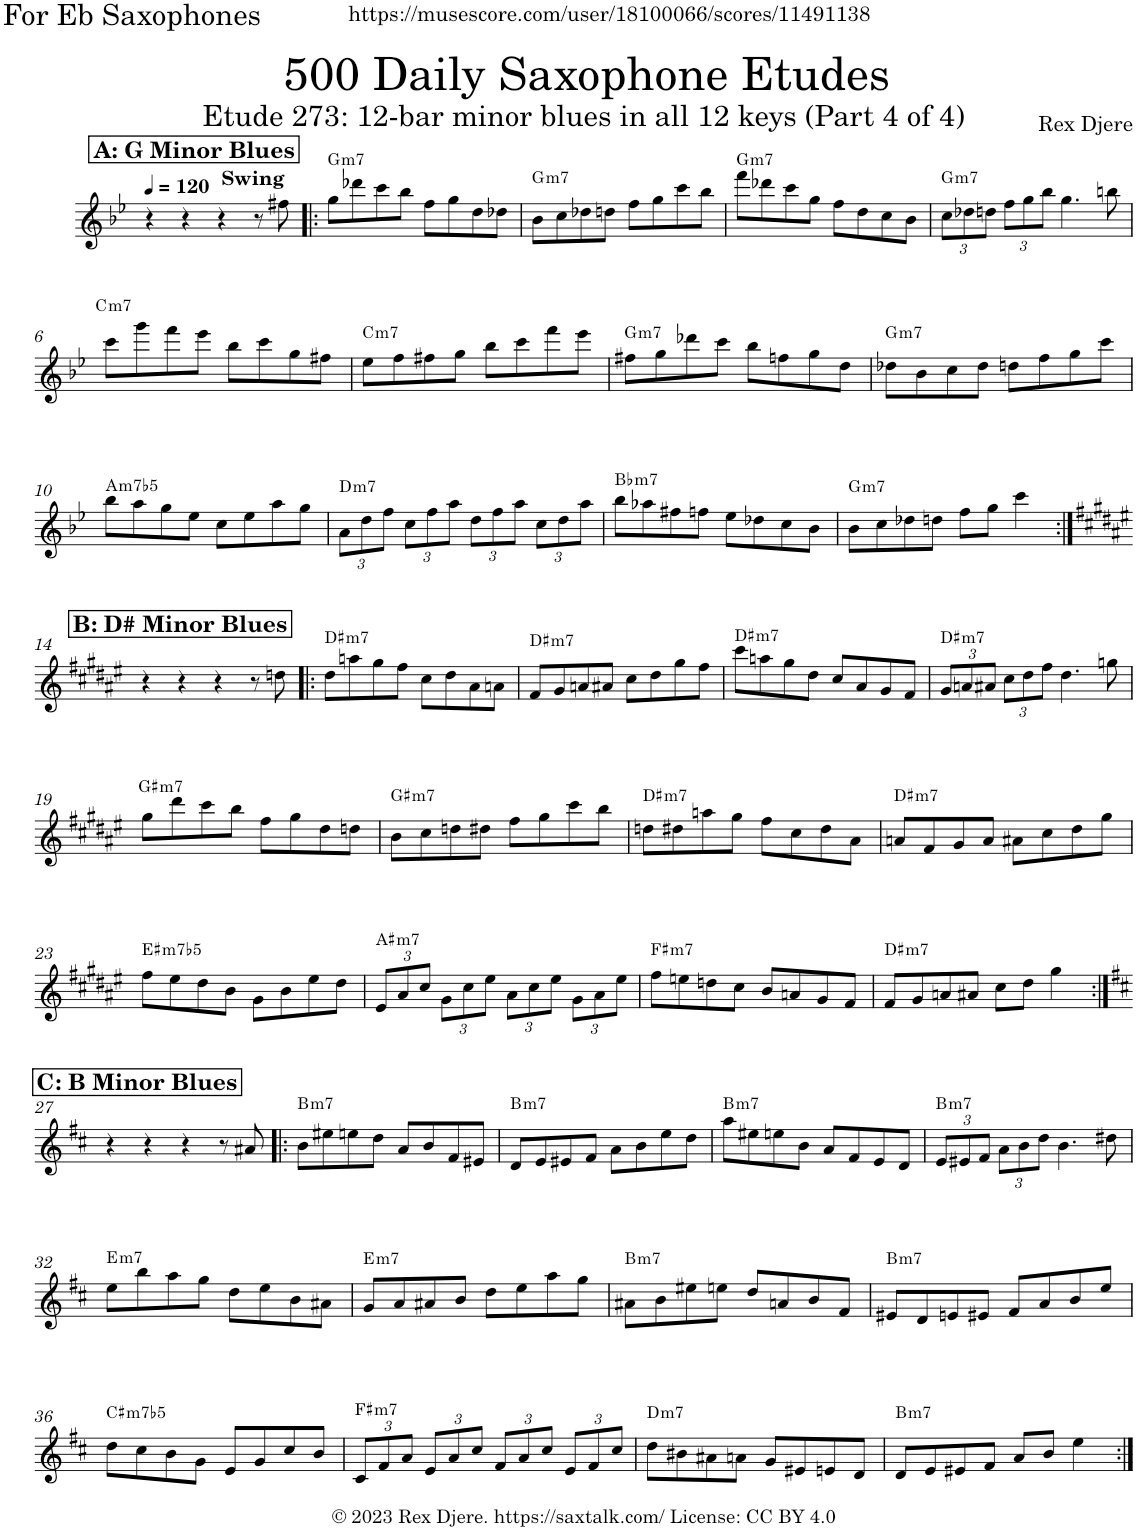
**kern	**harte
*part1	*part1
*staff1	*
*I"Alto Saxophone	*
*I'A. Sax.	*
*clefG2	*
*Trd5c9	*
*k[b-e-]	*
!!LO:REH:place=s1:a:B:cj:fs=14:t=A&colon; G Minor Blues
=1	=1
!LO:TX:a:B:t=Swing	!
4r	.
4r	.
4r	.
8r	.
8ff#X\	.
=2!|:	=2!|:
!	!LO:H:kt=m7
8gg\L	G:min7
8ddd-X\	.
8ccc\	.
8bb-\J	.
8ff\L	.
8gg\	.
8dd\	.
8dd-X\J	.
=3	=3
!	!LO:H:kt=m7
8b-\L	G:min7
8cc\	.
8dd-X\	.
8ddn\J	.
8ff\L	.
8gg\	.
8ccc\	.
8bb-\J	.
=4	=4
!	!LO:H:kt=m7
8fff\L	G:min7
8ddd-X\	.
8ccc\	.
8gg\J	.
8ff\L	.
8dd\	.
8cc\	.
8b-\J	.
=5	=5
*Xbrackettup	*
!	!LO:H:kt=m7
12cc\L	G:min7
12dd-X\	.
12ddn\J	.
12ff\L	.
12gg\	.
12bb-\J	.
4.gg\	.
8bbn\	.
!!LO:LB:g=z
=6	=6
!	!LO:H:kt=m7
8ccc\L	C:min7
8ggg\	.
8fff\	.
8eee-\J	.
8bb-\L	.
8ccc\	.
8gg\	.
8ff#X\J	.
=7	=7
!	!LO:H:kt=m7
8ee-\L	C:min7
8ff\	.
8ff#X\	.
8gg\J	.
8bb-\L	.
8ccc\	.
8fff\	.
8eee-\J	.
=8	=8
!	!LO:H:kt=m7
8ff#X\L	G:min7
8gg\	.
8ddd-X\	.
8ccc\J	.
8bb-\L	.
8ffn\	.
8gg\	.
8dd\J	.
=9	=9
!	!LO:H:kt=m7
8dd-X\L	G:min7
8b-\	.
8cc\	.
8dd-\J	.
8ddn\L	.
8ff\	.
8gg\	.
8ccc\J	.
!!LO:LB:g=z
=10	=10
!	!LO:H:kt=m7b5
8bb-\L	A:hdim7
8aa\	.
8gg\	.
8ee-\J	.
8cc\L	.
8ee-\	.
8aa\	.
8gg\J	.
=11	=11
!	!LO:H:kt=m7
12a\L	D:min7
12dd\	.
12ff\J	.
12cc\L	.
12ff\	.
12aa\J	.
12dd\L	.
12ff\	.
12aa\J	.
12cc\L	.
12dd\	.
12aa\J	.
=12	=12
!	!LO:H:kt=m7
8bb-\L	Bb:min7
8aa-X\	.
8ff#X\	.
8ffn\J	.
8ee-\L	.
8dd-X\	.
8cc\	.
8b-\J	.
=13	=13
!	!LO:H:kt=m7
8b-\L	G:min7
8cc\	.
8dd-X\	.
8ddn\J	.
8ff\L	.
8gg\J	.
4ccc\	.
!!LO:LB:g=z
!!LO:REH:place=s1:a:B:cj:fs=14:t=B&colon; D# Minor Blues
=14:|!	=14:|!
*k[f#c#g#d#a#e#]	*
4r	.
4r	.
4r	.
8r	.
8ddn\	.
=15!|:	=15!|:
!	!LO:H:kt=m7
8dd#\L	D#:min7
8aan\	.
8gg#\	.
8ff#\J	.
8cc#\L	.
8dd#\	.
8a#\	.
8an\J	.
=16	=16
!	!LO:H:kt=m7
8f#/L	D#:min7
8g#/	.
8an/	.
8a#X/J	.
8cc#\L	.
8dd#\	.
8gg#\	.
8ff#\J	.
=17	=17
!	!LO:H:kt=m7
8ccc#\L	D#:min7
8aan\	.
8gg#\	.
8dd#\J	.
8cc#/L	.
8a#/	.
8g#/	.
8f#/J	.
=18	=18
!	!LO:H:kt=m7
12g#/L	D#:min7
12an/	.
12a#X/J	.
12cc#\L	.
12dd#\	.
12ff#\J	.
4.dd#\	.
8ggn\	.
!!LO:LB:g=z
=19	=19
!	!LO:H:kt=m7
8gg#\L	G#:min7
8ddd#\	.
8ccc#\	.
8bb\J	.
8ff#\L	.
8gg#\	.
8dd#\	.
8ddn\J	.
=20	=20
!	!LO:H:kt=m7
8b\L	G#:min7
8cc#\	.
8ddn\	.
8dd#X\J	.
8ff#\L	.
8gg#\	.
8ccc#\	.
8bb\J	.
=21	=21
!	!LO:H:kt=m7
8ddn\L	D#:min7
8dd#X\	.
8aan\	.
8gg#\J	.
8ff#\L	.
8cc#\	.
8dd#\	.
8a#\J	.
=22	=22
!	!LO:H:kt=m7
8an/L	D#:min7
8f#/	.
8g#/	.
8a/J	.
8a#X\L	.
8cc#\	.
8dd#\	.
8gg#\J	.
!!LO:LB:g=z
=23	=23
!	!LO:H:kt=m7b5
8ff#\L	E#:hdim7
8ee#\	.
8dd#\	.
8b\J	.
8g#\L	.
8b\	.
8ee#\	.
8dd#\J	.
=24	=24
!	!LO:H:kt=m7
12e#/L	A#:min7
12a#/	.
12cc#/J	.
12g#\L	.
12cc#\	.
12ee#\J	.
12a#\L	.
12cc#\	.
12ee#\J	.
12g#\L	.
12a#\	.
12ee#\J	.
=25	=25
!	!LO:H:kt=m7
8ff#\L	F#:min7
8een\	.
8ddn\	.
8cc#\J	.
8b/L	.
8an/	.
8g#/	.
8f#/J	.
=26	=26
!	!LO:H:kt=m7
8f#/L	D#:min7
8g#/	.
8an/	.
8a#X/J	.
8cc#\L	.
8dd#\J	.
4gg#\	.
!!LO:LB:g=z
!!LO:REH:place=s1:a:B:cj:fs=14:t=C&colon; B Minor Blues
=27:|!	=27:|!
*k[f#c#]	*
4r	.
4r	.
4r	.
8r	.
8a#X/	.
=28!|:	=28!|:
!	!LO:H:kt=m7
8b\L	B:min7
8ee#X\	.
8een\	.
8dd\J	.
8a/L	.
8b/	.
8f#/	.
8e#X/J	.
=29	=29
!	!LO:H:kt=m7
8d/L	B:min7
8e/	.
8e#X/	.
8f#/J	.
8a\L	.
8b\	.
8ee\	.
8dd\J	.
=30	=30
!	!LO:H:kt=m7
8aa\L	B:min7
8ee#X\	.
8een\	.
8b\J	.
8a/L	.
8f#/	.
8e/	.
8d/J	.
=31	=31
!	!LO:H:kt=m7
12e/L	B:min7
12e#X/	.
12f#/J	.
12a\L	.
12b\	.
12dd\J	.
4.b\	.
8dd#X\	.
!!LO:LB:g=z
=32	=32
!	!LO:H:kt=m7
8ee\L	E:min7
8bb\	.
8aa\	.
8gg\J	.
8dd\L	.
8ee\	.
8b\	.
8a#X\J	.
=33	=33
!	!LO:H:kt=m7
8g/L	E:min7
8a/	.
8a#X/	.
8b/J	.
8dd\L	.
8ee\	.
8aa\	.
8gg\J	.
=34	=34
!	!LO:H:kt=m7
8a#X\L	B:min7
8b\	.
8ee#X\	.
8een\J	.
8dd/L	.
8an/	.
8b/	.
8f#/J	.
=35	=35
!	!LO:H:kt=m7
8e#X/L	B:min7
8d/	.
8en/	.
8e#X/J	.
8f#/L	.
8a/	.
8b/	.
8ee/J	.
!!LO:LB:g=z
=36	=36
!	!LO:H:kt=m7b5
8dd\L	C#:hdim7
8cc#\	.
8b\	.
8g\J	.
8e/L	.
8g/	.
8cc#/	.
8b/J	.
=37	=37
!	!LO:H:kt=m7
12c#/L	F#:min7
12f#/	.
12a/J	.
12e/L	.
12a/	.
12cc#/J	.
12f#/L	.
12a/	.
12cc#/J	.
12e/L	.
12f#/	.
12cc#/J	.
=38	=38
!	!LO:H:kt=m7
8dd\L	D:min7
8b#X\	.
8a#X\	.
8an\J	.
8g/L	.
8e#X/	.
8en/	.
8d/J	.
=39	=39
!	!LO:H:kt=m7
8d/L	B:min7
8e/	.
8e#X/	.
8f#/J	.
8a/L	.
8b/J	.
4ee\	.
=:|!	=:|!
*-	*-
